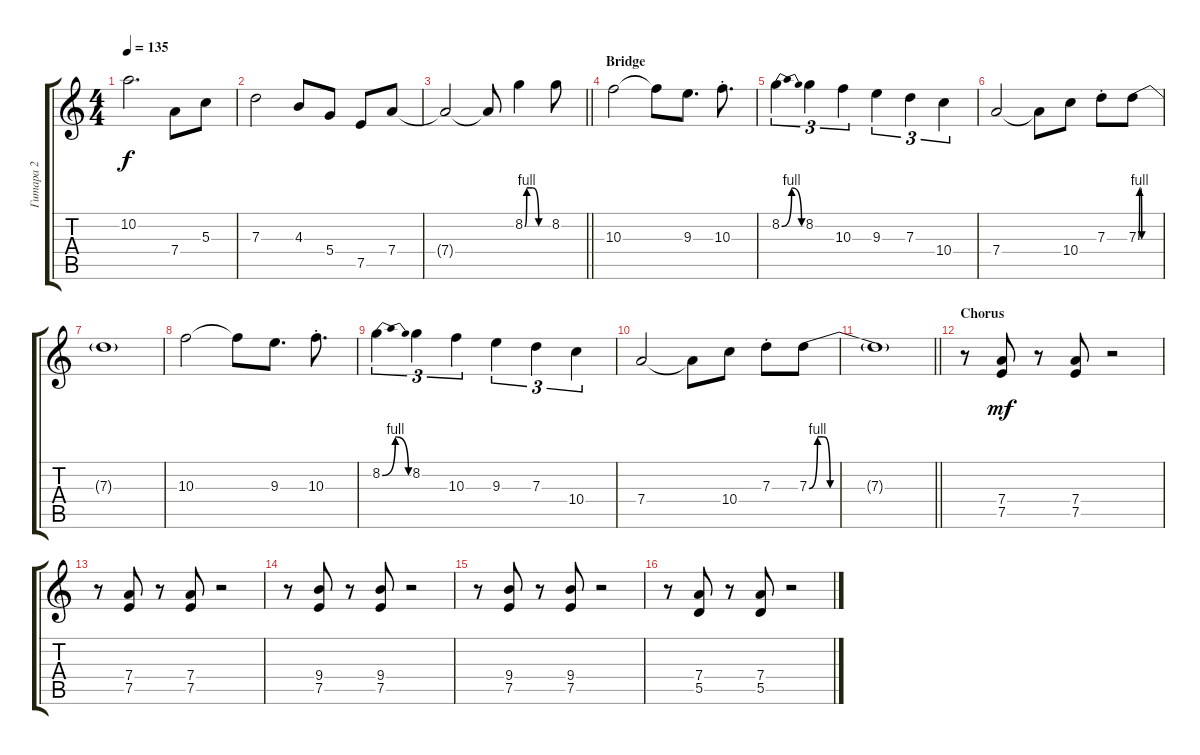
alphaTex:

\track ("Гитара 2" "Гитара 2") {instrument acousticguitarsteel}
\staff {score tabs}
\tuning (E4 B3 G3 D3 A2 E2) {hide}
\ts (4 4)
\tempo 135
\clef g2
\ks c
10.2.2{d dy f} 7.4.8 5.3.8 |
7.3.2 4.3.8 5.4.8 7.5.8 7.4.8 |
\barLineRight lightlight
7.4{t}.2 7.4{t}.8 8.2{be (custom 0 0 5 4 20 4 36 0 60 0)}.4{volume 11} 8.2.8 |
\section ("" "Bridge")
10.3.2 10.3{t}.8 9.3.8{d} 10.3{st}.8{d} |
8.2{be (bendrelease 0 0 15 4 45 4 60 0)}.4{tu (3 2)} 8.2.4{tu (3 2)} 10.3.4{tu (3 2)} 9.3.4{tu (3 2)} 7.3.4{tu (3 2)} 10.4.4{tu (3 2)} |
7.4.2 7.4{t}.8 10.4.8 7.3{st}.8 7.3{be (custom 0 0 4 4 7 4 10 0 18 0 60 0)}.8 |
7.3{t}.1 |
10.3.2 10.3{t}.8 9.3.8{d} 10.3{st}.8{d} |
8.2{be (bendrelease 0 0 15 4 42 4 60 0)}.4{tu (3 2)} 8.2.4{tu (3 2)} 10.3.4{tu (3 2)} 9.3.4{tu (3 2)} 7.3.4{tu (3 2)} 10.4.4{tu (3 2)} |
7.4.2 7.4{t}.8 10.4.8 7.3{st}.8 7.3{be (custom 0 0 4 4 7 4 10 0 18 0 60 0)}.8 |
\barLineRight lightlight
7.3{t}.1 |
\section ("" "Chorus")
r.8{volume 10} (7.4 7.5).8{dy mf} r.8 (7.4 7.5).8 r.2 |
r.8 (7.4 7.5).8 r.8 (7.4 7.5).8 r.2 |
r.8 (9.4 7.5).8 r.8 (9.4 7.5).8 r.2 |
r.8 (9.4 7.5).8 r.8 (9.4 7.5).8 r.2 |
r.8 (7.4 5.5).8 r.8 (7.4 5.5).8 r.2
